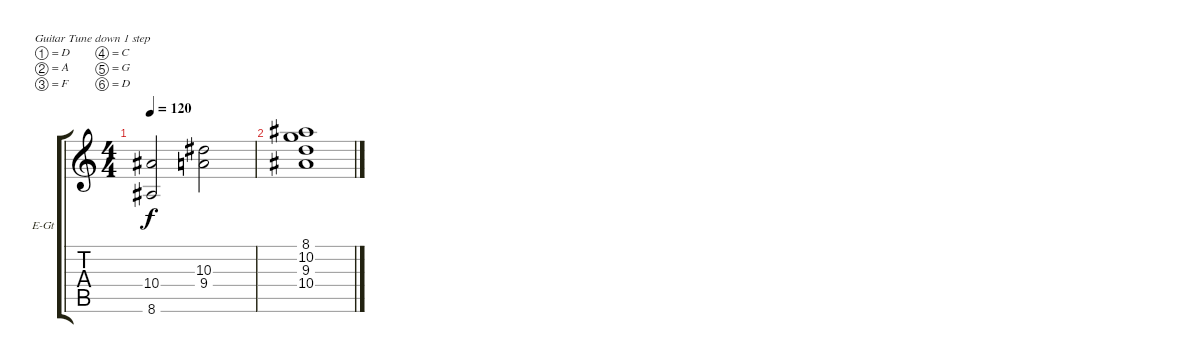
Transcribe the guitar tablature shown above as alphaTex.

\bracketExtendMode groupsimilarinstruments
\firstSystemTrackNameOrientation horizontal
\otherSystemsTrackNameOrientation horizontal
\track ("Guitar 2" "E-Gt") {solo instrument distortionguitar}
\staff {score tabs}
\tuning (D4 A3 F3 C3 G2 D2)
\ts (4 4)
\tempo 120
\clef g2
\ks c
(10.4 8.6).2{dy f} (10.3 9.4).2 |
(8.1 10.2 9.3 10.4).1
